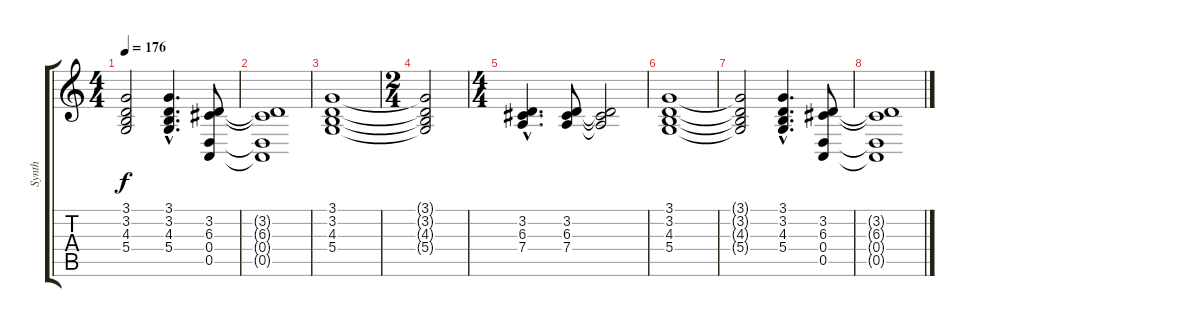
\track ("Synth" "Synth") {instrument lead2sawtooth}
\staff {score tabs}
\tuning (E4 B3 G3 D3 A2 E2) {hide}
\ts (4 4)
\tempo 176
\clef g2
\ks c
(3.1{t} 3.2{t} 4.3{t} 5.4{t}).2{dy f} (3.1{hac} 3.2{hac} 4.3{hac} 5.4{hac}).4{d} (3.2 6.3 0.4 0.5).8 |
(3.2{t} 6.3{t} 0.4{t} 0.5{t}).1 |
(3.1 3.2 4.3 5.4).1 |
\ts (2 4)
(3.1{t} 3.2{t} 4.3{t} 5.4{t}).2 |
\ts (4 4)
(3.2{hac} 6.3{hac} 7.4{hac}).4{d} (3.2 6.3 7.4).8 (3.2{t} 6.3{t} 7.4{t}).2 |
(3.1 3.2 4.3 5.4).1 |
(3.1{t} 3.2{t} 4.3{t} 5.4{t}).2 (3.1{hac} 3.2{hac} 4.3{hac} 5.4{hac}).4{d} (3.2 6.3 0.4 0.5).8 |
(3.2{t} 6.3{t} 0.4{t} 0.5{t}).1
